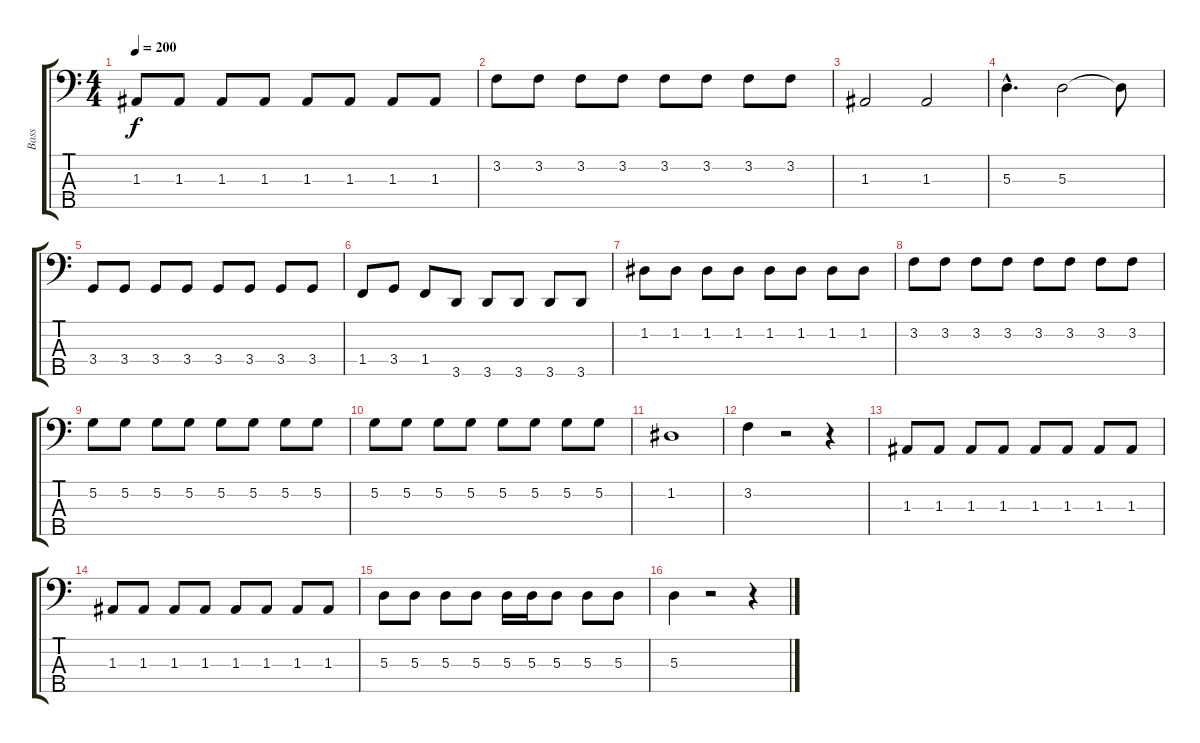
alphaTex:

\track ("Bass" "Bass") {instrument electricbassfinger}
\staff {score tabs}
\tuning (G2 D2 A1 E1 B0) {hide}
\ts (4 4)
\tempo 200
\clef f4
\ks c
1.3.8{dy f} 1.3.8 1.3.8 1.3.8 1.3.8 1.3.8 1.3.8 1.3.8 |
3.2.8 3.2.8 3.2.8 3.2.8 3.2.8 3.2.8 3.2.8 3.2.8 |
1.3.2 1.3.2 |
5.3{hac}.4{d} 5.3.2 5.3{t}.8 |
3.4.8 3.4.8 3.4.8 3.4.8 3.4.8 3.4.8 3.4.8 3.4.8 |
1.4.8 3.4.8 1.4.8 3.5.8 3.5.8 3.5.8 3.5.8 3.5.8 |
\section ("" "")
1.2.8 1.2.8 1.2.8 1.2.8 1.2.8 1.2.8 1.2.8 1.2.8 |
3.2.8 3.2.8 3.2.8 3.2.8 3.2.8 3.2.8 3.2.8 3.2.8 |
5.2.8 5.2.8 5.2.8 5.2.8 5.2.8 5.2.8 5.2.8 5.2.8 |
5.2.8 5.2.8 5.2.8 5.2.8 5.2.8 5.2.8 5.2.8 5.2.8 |
1.2.1 |
3.2.4 r.2 r.4 |
1.3.8 1.3.8 1.3.8 1.3.8 1.3.8 1.3.8 1.3.8 1.3.8 |
1.3.8 1.3.8 1.3.8 1.3.8 1.3.8 1.3.8 1.3.8 1.3.8 |
5.3.8 5.3.8 5.3.8 5.3.8 5.3.16 5.3.16 5.3.8 5.3.8 5.3.8 |
5.3.4 r.2 r.4
